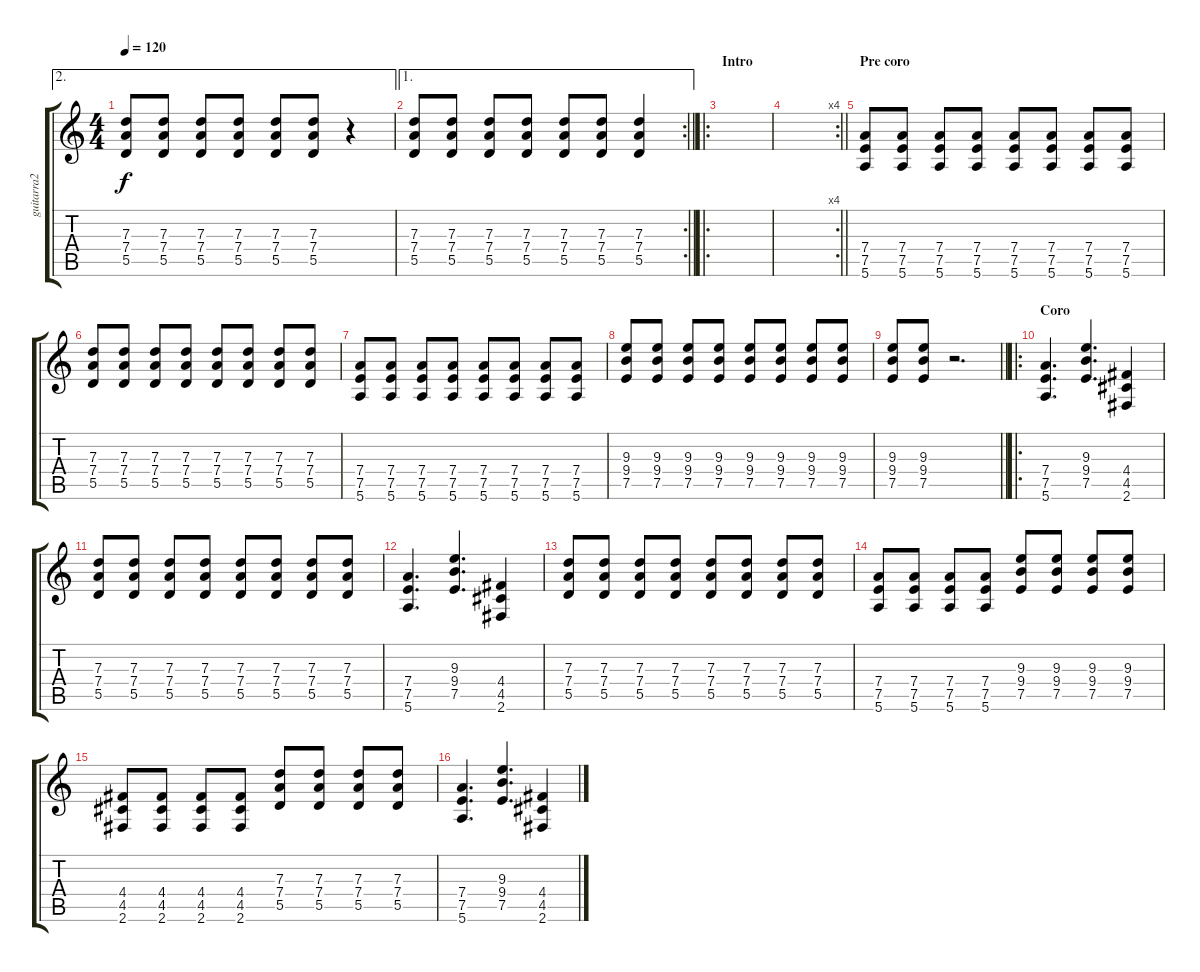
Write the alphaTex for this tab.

\track ("guitarra2" "guitarra2") {instrument overdrivenguitar}
\staff {score tabs}
\tuning (E4 B3 G3 D3 A2 E2) {hide}
\ae 2
\ts (4 4)
\tempo 120
\clef g2
\ks c
(7.3 7.4 5.5).8{dy f} (7.3 7.4 5.5).8 (7.3 7.4 5.5).8 (7.3 7.4 5.5).8 (7.3 7.4 5.5).8 (7.3 7.4 5.5).8 r.4 |
\ae 1
\rc 2
\barLineRight lightlight
(7.3 7.4 5.5).8 (7.3 7.4 5.5).8 (7.3 7.4 5.5).8 (7.3 7.4 5.5).8 (7.3 7.4 5.5).8 (7.3 7.4 5.5).8 (7.3 7.4 5.5).4 |
\ro
\section ("" "Intro")
|
\rc 4
\barLineRight lightlight
|
\section ("" "Pre coro")
(7.4 7.5 5.6).8 (7.4 7.5 5.6).8 (7.4 7.5 5.6).8 (7.4 7.5 5.6).8 (7.4 7.5 5.6).8 (7.4 7.5 5.6).8 (7.4 7.5 5.6).8 (7.4 7.5 5.6).8 |
(7.3 7.4 5.5).8 (7.3 7.4 5.5).8 (7.3 7.4 5.5).8 (7.3 7.4 5.5).8 (7.3 7.4 5.5).8 (7.3 7.4 5.5).8 (7.3 7.4 5.5).8 (7.3 7.4 5.5).8 |
(7.4 7.5 5.6).8 (7.4 7.5 5.6).8 (7.4 7.5 5.6).8 (7.4 7.5 5.6).8 (7.4 7.5 5.6).8 (7.4 7.5 5.6).8 (7.4 7.5 5.6).8 (7.4 7.5 5.6).8 |
(9.3 9.4 7.5).8 (9.3 9.4 7.5).8 (9.3 9.4 7.5).8 (9.3 9.4 7.5).8 (9.3 9.4 7.5).8 (9.3 9.4 7.5).8 (9.3 9.4 7.5).8 (9.3 9.4 7.5).8 |
\barLineRight lightlight
(9.3 9.4 7.5).8 (9.3 9.4 7.5).8 r.2{d} |
\ro
\section ("" "Coro")
(7.4 7.5 5.6).4{d} (9.3 9.4 7.5).4{d} (4.4 4.5 2.6).4 |
(7.3 7.4 5.5).8 (7.3 7.4 5.5).8 (7.3 7.4 5.5).8 (7.3 7.4 5.5).8 (7.3 7.4 5.5).8 (7.3 7.4 5.5).8 (7.3 7.4 5.5).8 (7.3 7.4 5.5).8 |
(7.4 7.5 5.6).4{d} (9.3 9.4 7.5).4{d} (4.4 4.5 2.6).4 |
(7.3 7.4 5.5).8 (7.3 7.4 5.5).8 (7.3 7.4 5.5).8 (7.3 7.4 5.5).8 (7.3 7.4 5.5).8 (7.3 7.4 5.5).8 (7.3 7.4 5.5).8 (7.3 7.4 5.5).8 |
(7.4 7.5 5.6).8 (7.4 7.5 5.6).8 (7.4 7.5 5.6).8 (7.4 7.5 5.6).8 (9.3 9.4 7.5).8 (9.3 9.4 7.5).8 (9.3 9.4 7.5).8 (9.3 9.4 7.5).8 |
(4.4 4.5 2.6).8 (4.4 4.5 2.6).8 (4.4 4.5 2.6).8 (4.4 4.5 2.6).8 (7.3 7.4 5.5).8 (7.3 7.4 5.5).8 (7.3 7.4 5.5).8 (7.3 7.4 5.5).8 |
(7.4 7.5 5.6).4{d} (9.3 9.4 7.5).4{d} (4.4 4.5 2.6).4
